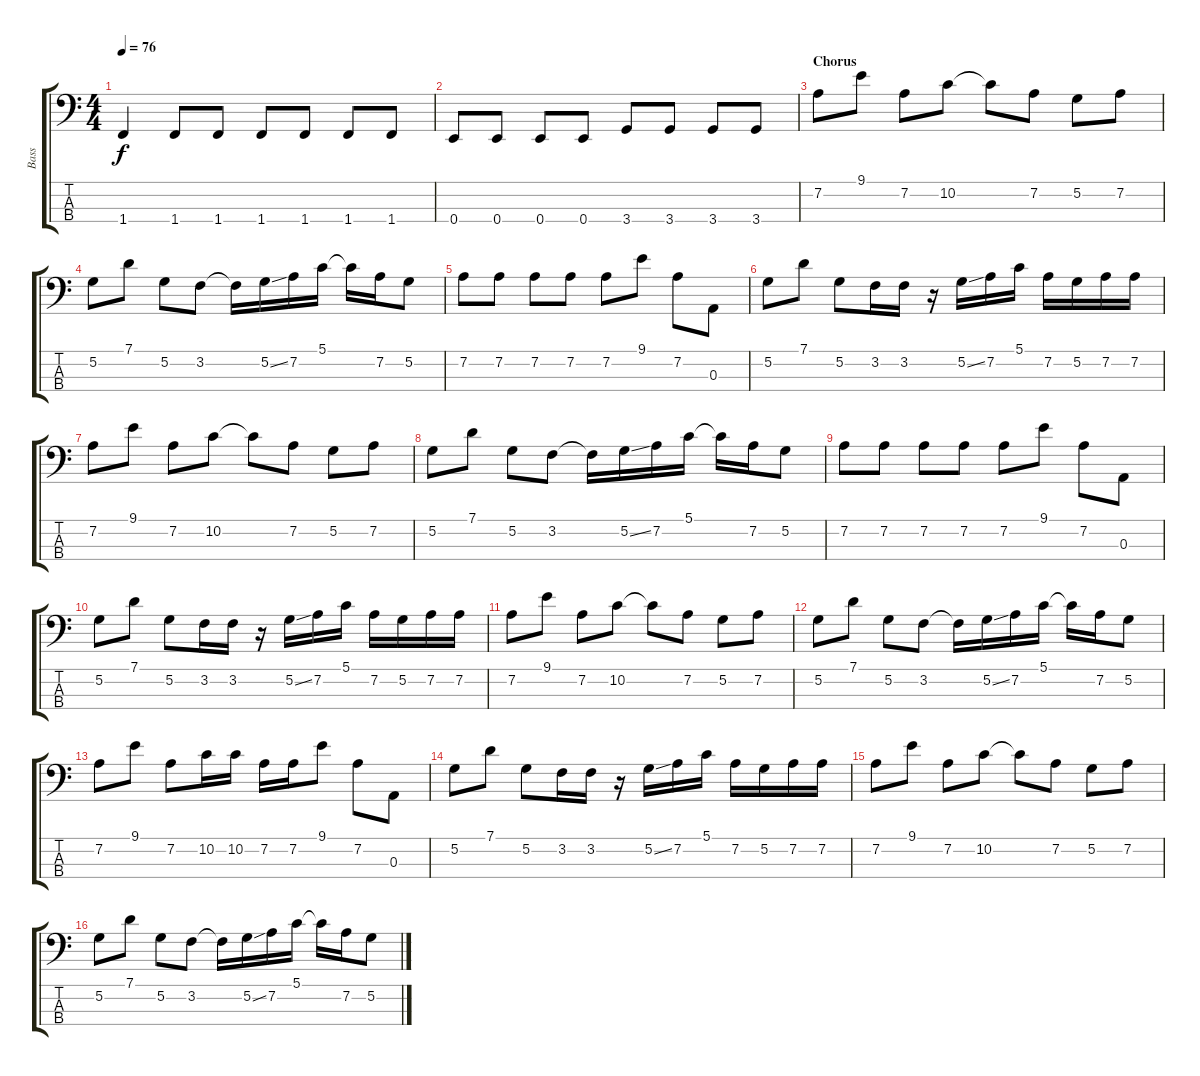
\track ("Bass" "Bass") {instrument electricbassfinger}
\staff {score tabs}
\tuning (G2 D2 A1 E1) {hide}
\ts (4 4)
\tempo 76
\clef f4
\ks c
1.4.4{dy f} 1.4.8 1.4.8 1.4.8 1.4.8 1.4.8 1.4.8 |
0.4.8 0.4.8 0.4.8 0.4.8 3.4.8 3.4.8 3.4.8 3.4.8 |
\section ("" "Chorus")
7.2.8 9.1.8 7.2.8 10.2.8 10.2{t}.8 7.2.8 5.2.8 7.2.8 |
5.2.8 7.1.8 5.2.8 3.2.8 3.2{t}.16 5.2{ss}.16 7.2.16 5.1.16 5.1{t}.16 7.2.16 5.2.8 |
7.2.8 7.2.8 7.2.8 7.2.8 7.2.8 9.1.8 7.2.8 0.3.8 |
5.2.8 7.1.8 5.2.8 3.2.16 3.2.16 r.16 5.2{ss}.16 7.2.16 5.1.16 7.2.16 5.2.16 7.2.16 7.2.16 |
7.2.8 9.1.8 7.2.8 10.2.8 10.2{t}.8 7.2.8 5.2.8 7.2.8 |
5.2.8 7.1.8 5.2.8 3.2.8 3.2{t}.16 5.2{ss}.16 7.2.16 5.1.16 5.1{t}.16 7.2.16 5.2.8 |
7.2.8 7.2.8 7.2.8 7.2.8 7.2.8 9.1.8 7.2.8 0.3.8 |
5.2.8 7.1.8 5.2.8 3.2.16 3.2.16 r.16 5.2{ss}.16 7.2.16 5.1.16 7.2.16 5.2.16 7.2.16 7.2.16 |
7.2.8 9.1.8 7.2.8 10.2.8 10.2{t}.8 7.2.8 5.2.8 7.2.8 |
5.2.8 7.1.8 5.2.8 3.2.8 3.2{t}.16 5.2{ss}.16 7.2.16 5.1.16 5.1{t}.16 7.2.16 5.2.8 |
7.2.8 9.1.8 7.2.8 10.2.16 10.2.16 7.2.16 7.2.16 9.1.8 7.2.8 0.3.8 |
5.2.8 7.1.8 5.2.8 3.2.16 3.2.16 r.16 5.2{ss}.16 7.2.16 5.1.16 7.2.16 5.2.16 7.2.16 7.2.16 |
7.2.8 9.1.8 7.2.8 10.2.8 10.2{t}.8 7.2.8 5.2.8 7.2.8 |
5.2.8 7.1.8 5.2.8 3.2.8 3.2{t}.16 5.2{ss}.16 7.2.16 5.1.16 5.1{t}.16 7.2.16 5.2.8
